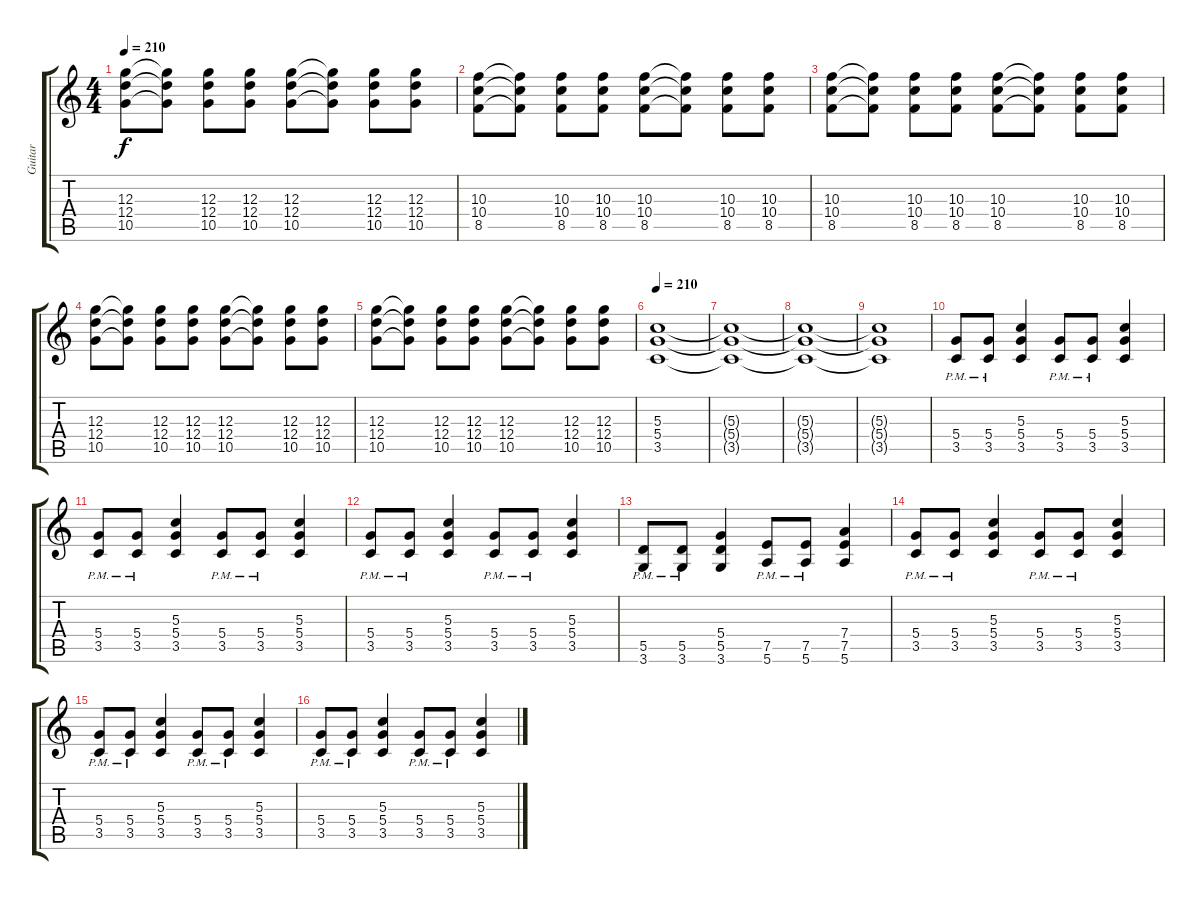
\track ("Guitar " "Guitar ") {instrument distortionguitar}
\staff {score tabs}
\tuning (E4 B3 G3 D3 A2 E2) {hide}
\ts (4 4)
\tempo 210
\clef g2
\ks c
(12.3 12.4 10.5).8{dy f} (12.3{t} 12.4{t} 10.5{t}).8 (12.3 12.4 10.5).8 (12.3 12.4 10.5).8 (12.3 12.4 10.5).8 (12.3{t} 12.4{t} 10.5{t}).8 (12.3 12.4 10.5).8 (12.3 12.4 10.5).8 |
(10.3 10.4 8.5).8 (10.3{t} 10.4{t} 8.5{t}).8 (10.3 10.4 8.5).8 (10.3 10.4 8.5).8 (10.3 10.4 8.5).8 (10.3{t} 10.4{t} 8.5{t}).8 (10.3 10.4 8.5).8 (10.3 10.4 8.5).8 |
(10.3 10.4 8.5).8 (10.3{t} 10.4{t} 8.5{t}).8 (10.3 10.4 8.5).8 (10.3 10.4 8.5).8 (10.3 10.4 8.5).8 (10.3{t} 10.4{t} 8.5{t}).8 (10.3 10.4 8.5).8 (10.3 10.4 8.5).8 |
(12.3 12.4 10.5).8 (12.3{t} 12.4{t} 10.5{t}).8 (12.3 12.4 10.5).8 (12.3 12.4 10.5).8 (12.3 12.4 10.5).8 (12.3{t} 12.4{t} 10.5{t}).8 (12.3 12.4 10.5).8 (12.3 12.4 10.5).8 |
(12.3 12.4 10.5).8 (12.3{t} 12.4{t} 10.5{t}).8 (12.3 12.4 10.5).8 (12.3 12.4 10.5).8 (12.3 12.4 10.5).8 (12.3{t} 12.4{t} 10.5{t}).8 (12.3 12.4 10.5).8 (12.3 12.4 10.5).8 |
\tempo 210
(5.3 5.4 3.5).1{volume 7} |
(5.3{t} 5.4{t} 3.5{t}).1 |
(5.3{t} 5.4{t} 3.5{t}).1 |
(5.3{t} 5.4{t} 3.5{t}).1 |
(5.4{pm} 3.5{pm}).8 (5.4{pm} 3.5{pm}).8 (5.3 5.4 3.5).4 (5.4{pm} 3.5{pm}).8 (5.4{pm} 3.5{pm}).8 (5.3 5.4 3.5).4 |
(5.4{pm} 3.5{pm}).8 (5.4{pm} 3.5{pm}).8 (5.3 5.4 3.5).4 (5.4{pm} 3.5{pm}).8 (5.4{pm} 3.5{pm}).8 (5.3 5.4 3.5).4 |
(5.4{pm} 3.5{pm}).8 (5.4{pm} 3.5{pm}).8 (5.3 5.4 3.5).4 (5.4{pm} 3.5{pm}).8 (5.4{pm} 3.5{pm}).8 (5.3 5.4 3.5).4 |
(5.5{pm} 3.6{pm}).8 (5.5{pm} 3.6{pm}).8 (5.4 5.5 3.6).4 (7.5{pm} 5.6{pm}).8 (7.5{pm} 5.6{pm}).8 (7.4 7.5 5.6).4 |
(5.4{pm} 3.5{pm}).8 (5.4{pm} 3.5{pm}).8 (5.3 5.4 3.5).4 (5.4{pm} 3.5{pm}).8 (5.4{pm} 3.5{pm}).8{volume 0} (5.3 5.4 3.5).4 |
(5.4{pm} 3.5{pm}).8 (5.4{pm} 3.5{pm}).8 (5.3 5.4 3.5).4 (5.4{pm} 3.5{pm}).8 (5.4{pm} 3.5{pm}).8 (5.3 5.4 3.5).4 |
(5.4{pm} 3.5{pm}).8 (5.4{pm} 3.5{pm}).8 (5.3 5.4 3.5).4 (5.4{pm} 3.5{pm}).8 (5.4{pm} 3.5{pm}).8 (5.3 5.4 3.5).4
